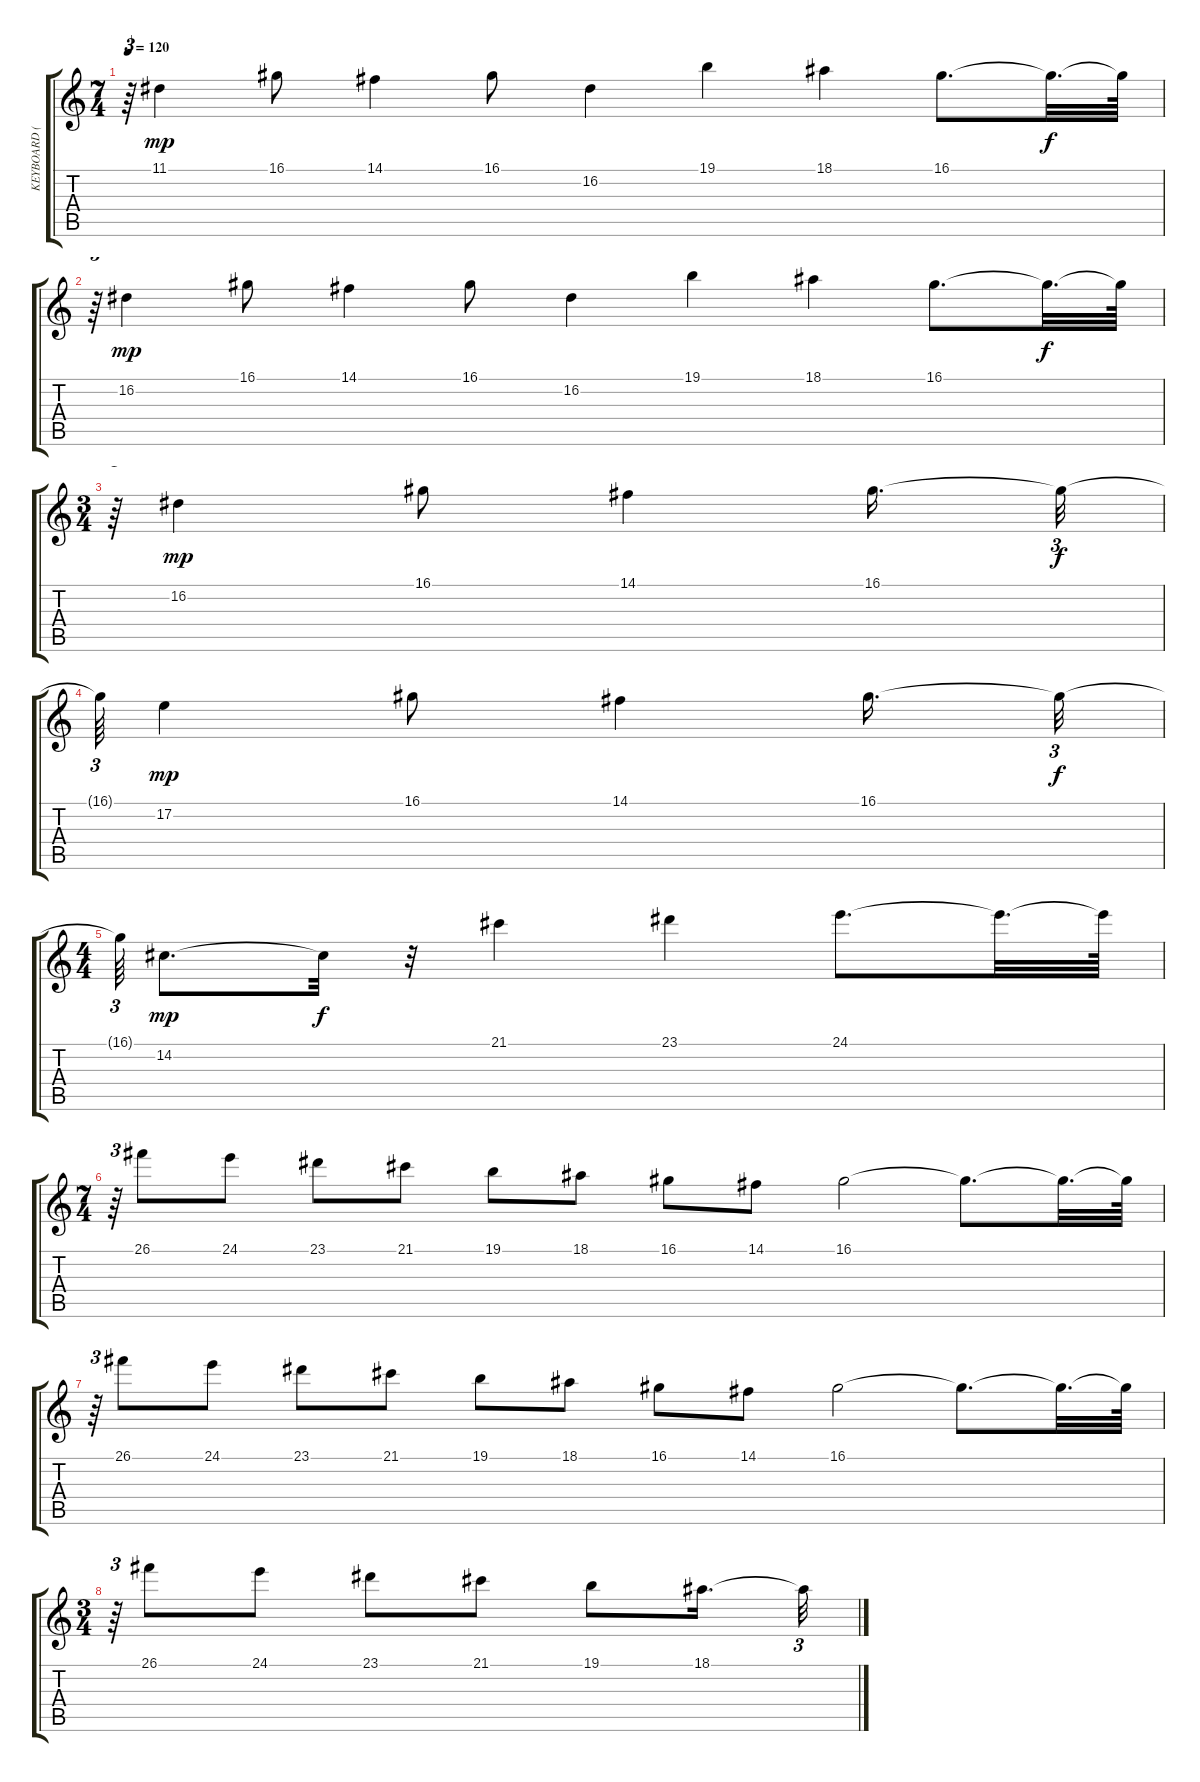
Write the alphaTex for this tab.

\track ("KEYBOARD (SYNTH  " "KEYBOARD (") {instrument lead2sawtooth}
\staff {score tabs}
\tuning (E4 B3 G3 D3 A2 E2) {hide}
\ts (7 4)
\tempo 120
\clef g2
\ks c
r.64{tu (3 2) dy mp} 11.1.4{instrument pad3polysynth} 16.1.8 14.1.4 16.1.8 16.2.4 19.1.4 18.1.4 16.1.8{d} 16.1{t}.32{d dy f} 16.1{t}.64 |
r.64{tu (3 2)} 16.2.4{dy mp} 16.1.8 14.1.4 16.1.8 16.2.4 19.1.4 18.1.4 16.1.8{d} 16.1{t}.32{d dy f} 16.1{t}.64 |
\ts (3 4)
r.64{tu (3 2)} 16.2.4{dy mp} 16.1.8 14.1.4 16.1.16{d} 16.1{t}.32{tu (3 2) dy f} |
16.1{t}.64{tu (3 2)} 17.2.4{dy mp} 16.1.8 14.1.4 16.1.16{d} 16.1{t}.32{tu (3 2) dy f} |
\ts (4 4)
16.1{t}.64{tu (3 2)} 14.2.8{d dy mp} 14.2{t}.32{dy f} r.32 21.1.4{volume 14 balance 8 instrument lead2sawtooth} 23.1.4 24.1.8{d} 24.1{t}.32{d} 24.1{t}.64 |
\ts (7 4)
r.64{tu (3 2)} 26.1.8 24.1.8 23.1.8 21.1.8 19.1.8 18.1.8 16.1.8 14.1.8 16.1.2 16.1{t}.8{d} 16.1{t}.32{d} 16.1{t}.64 |
r.64{tu (3 2)} 26.1.8 24.1.8 23.1.8 21.1.8 19.1.8 18.1.8 16.1.8 14.1.8 16.1.2 16.1{t}.8{d} 16.1{t}.32{d} 16.1{t}.64 |
\ts (3 4)
r.64{tu (3 2)} 26.1.8 24.1.8 23.1.8 21.1.8 19.1.8 18.1.16{d} 18.1{t}.32{tu (3 2)}
